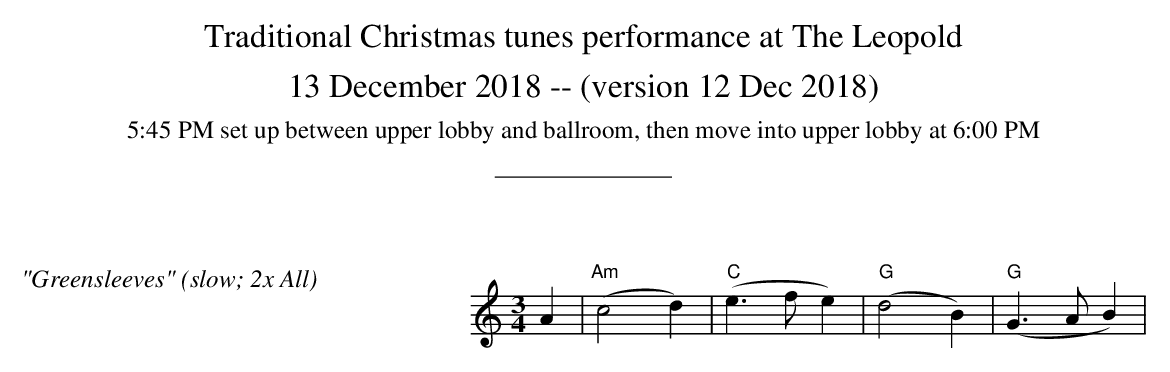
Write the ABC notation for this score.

X:1
M: 3/4
L: 1/4
K: A minor treble
%%begintext justify
%%"Greensleeves"
%%(slow; 2x All)
%%endtext
  A | "Am" (c2 d) | "C" (e3/2 f/ e) | "G" (d2 B)  | "G" (G3/2 A/ B) |
